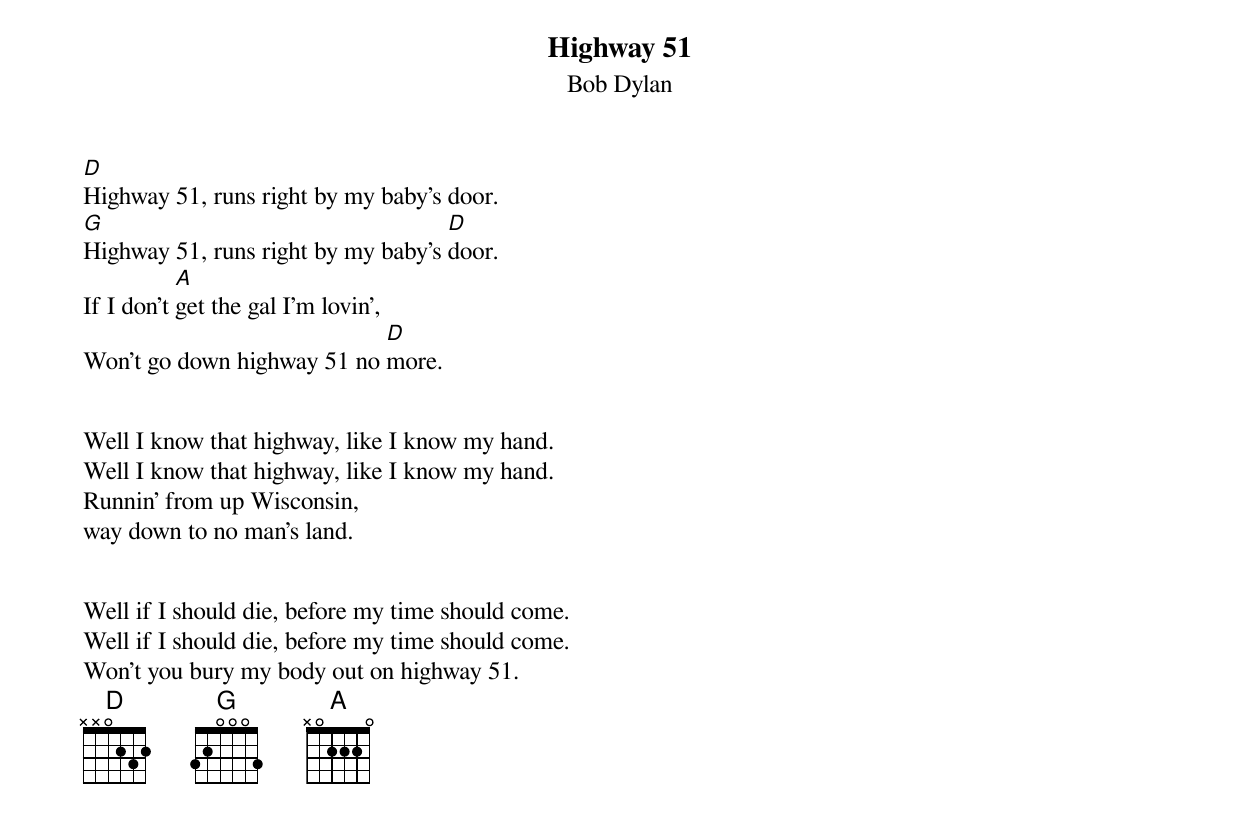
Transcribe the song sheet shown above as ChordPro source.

{title: Highway 51}
{st: Bob Dylan}

[D]Highway 51, runs right by my baby's door.
[G]Highway 51, runs right by my baby's [D]door.
If I don't [A]get the gal I'm lovin',
Won't go down highway 51 no [D]more.


Well I know that highway, like I know my hand.
Well I know that highway, like I know my hand.
Runnin' from up Wisconsin,
way down to no man's land.


Well if I should die, before my time should come.
Well if I should die, before my time should come.
Won't you bury my body out on highway 51.
